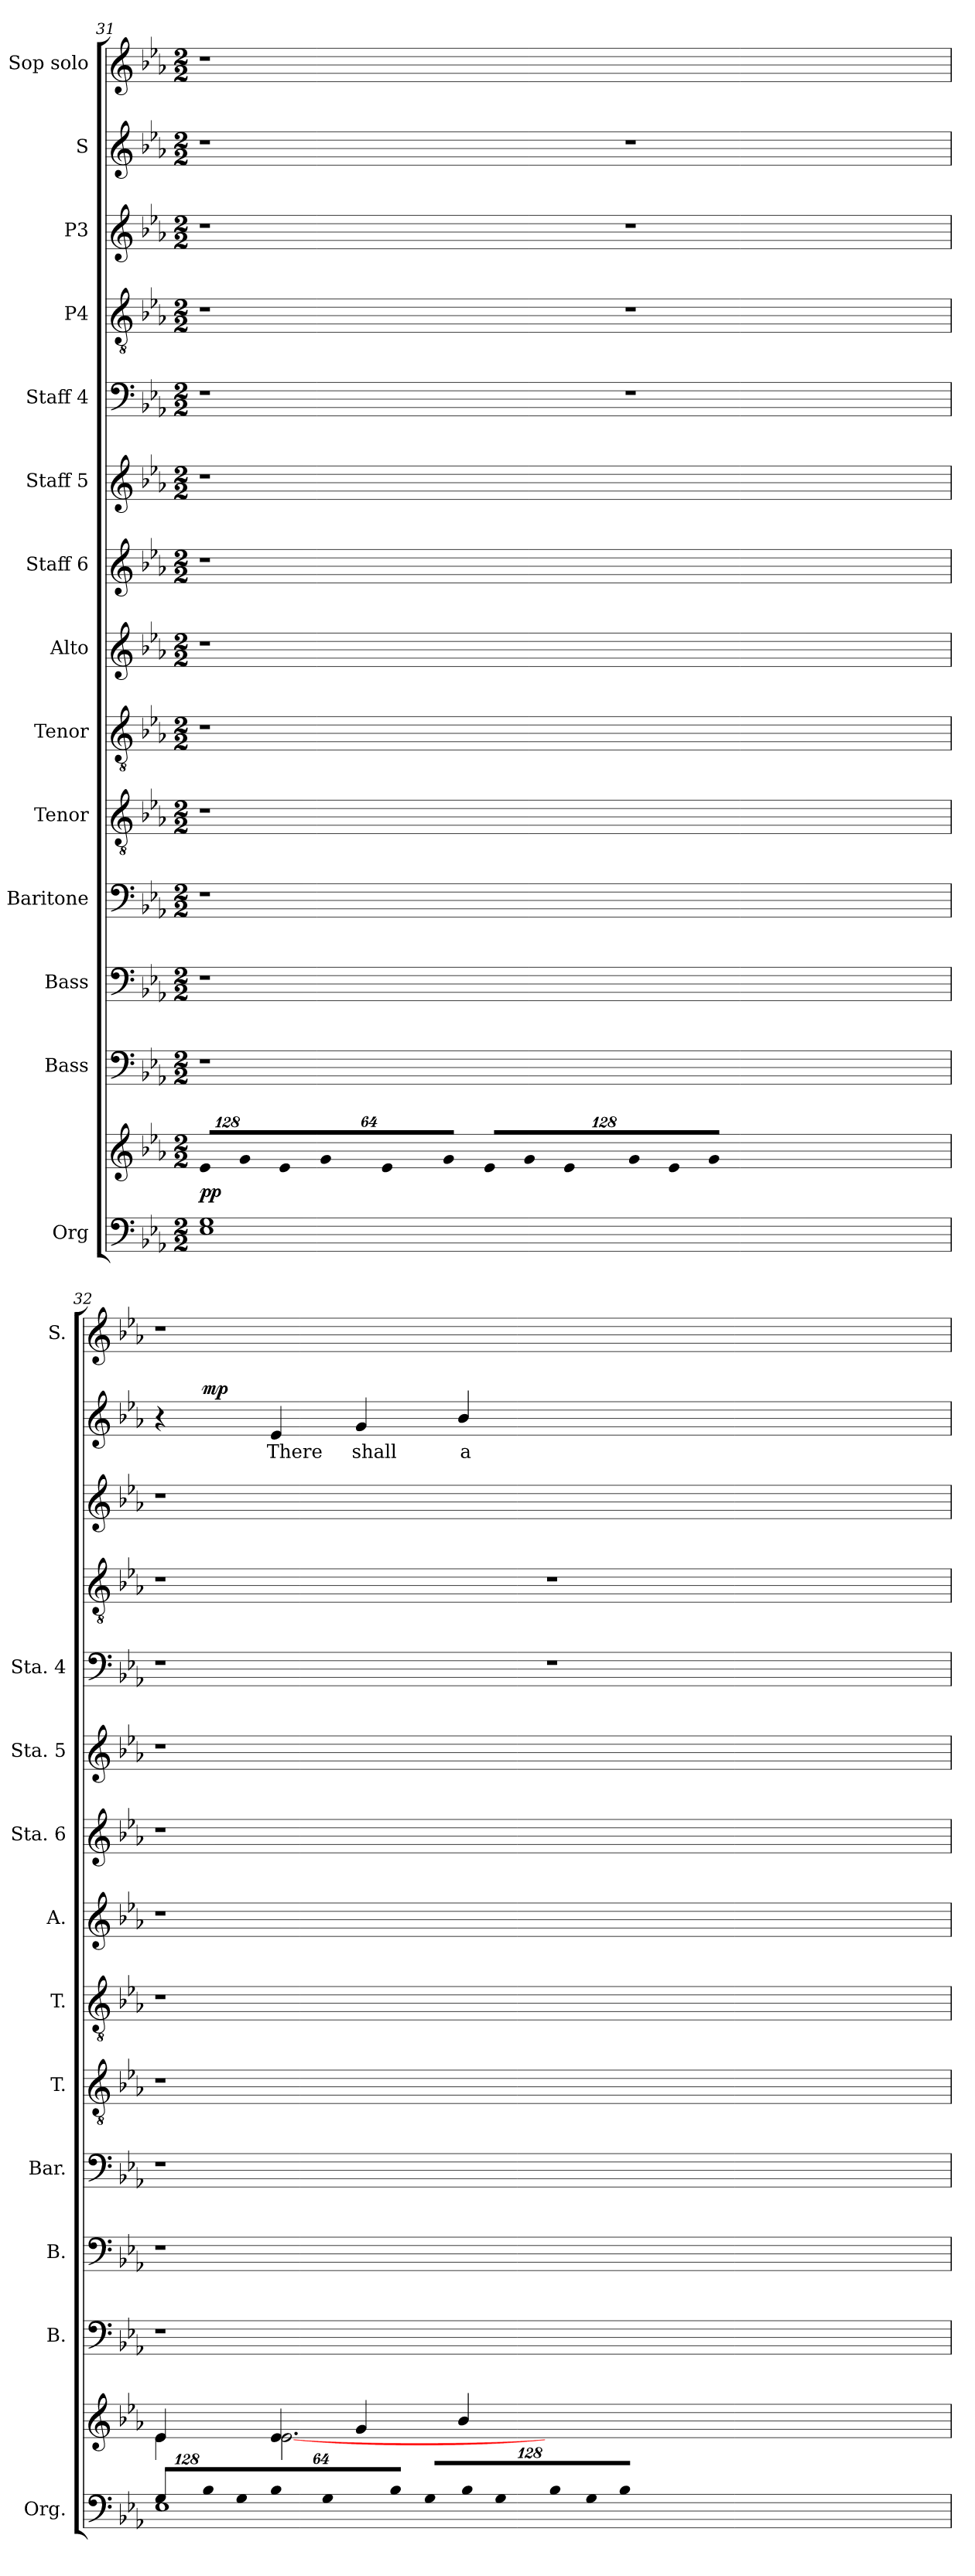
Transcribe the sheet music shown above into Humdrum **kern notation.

**kern	**kern	**dynam	**kern	**kern	**kern	**kern	**kern	**kern	**kern	**kern	**kern	**kern	**kern	**kern	**text	**dynam	**kern
*part14	*part14	*part14	*part13	*part12	*part11	*part10	*part9	*part8	*part7	*part6	*part5	*part4	*part3	*part2	*part2	*part2	*part1
*staff15	*staff14	*staff14/15	*staff13	*staff12	*staff11	*staff10	*staff9	*staff8	*staff7	*staff6	*staff5	*staff4	*staff3	*staff2	*staff2	*staff2	*staff1
*I"Org	*	*	*I"Bass	*I"Bass	*I"Baritone	*I"Tenor	*I"Tenor	*I"Alto	*I"Staff 6	*I"Staff 5	*I"Staff 4	*I"P4	*I"P3	*I"S	*	*	*I"Sop solo
*I'Org.	*	*	*I'B.	*I'B.	*I'Bar.	*I'T.	*I'T.	*I'A.	*I'Sta. 6	*I'Sta. 5	*I'Sta. 4	*	*	*	*	*	*I'S.
!!LO:PB:g=z
*clefF4	*clefG2	*	*clefF4	*clefF4	*clefF4	*clefGv2	*clefGv2	*clefG2	*clefG2	*clefG2	*clefF4	*clefGv2	*clefG2	*clefG2	*	*	*clefG2
*	*	*	*	*	*	*ITrd7c12	*ITrd7c12	*	*	*	*	*	*	*	*	*	*
*k[b-e-a-]	*k[b-e-a-]	*	*k[b-e-a-]	*k[b-e-a-]	*k[b-e-a-]	*k[b-e-a-]	*k[b-e-a-]	*k[b-e-a-]	*k[b-e-a-]	*k[b-e-a-]	*k[b-e-a-]	*k[b-e-a-]	*k[b-e-a-]	*k[b-e-a-]	*	*	*k[b-e-a-]
*E-:	*E-:	*	*E-:	*E-:	*E-:	*E-:	*E-:	*E-:	*E-:	*E-:	*E-:	*E-:	*E-:	*E-:	*	*	*E-:
*M2/2	*M2/2	*	*M2/2	*M2/2	*M2/2	*M2/2	*M2/2	*M2/2	*M2/2	*M2/2	*M2/2	*M2/2	*M2/2	*M2/2	*	*	*M2/2
*MM144	*MM144	*	*MM144	*MM144	*MM144	*MM144	*MM144	*MM144	*MM144	*MM144	*MM144	*MM144	*MM144	*MM144	*	*	*MM144
*	*Xbrackettup	*	*	*	*	*	*	*	*	*	*	*	*	*	*	*	*
=31	=31	=31	=31	=31	=31	=31	=31	=31	=31	=31	=31	=31	=31	=31	=31	=31	=31
!	!LO:N:vis=8	!	!	!	!	!	!	!	!	!	!	!	!	!	!	!	!
1E-i 1Gi	1024%85e-i/L	pp	1r	1r	1r	1r	1r	1r	1r	1r	1r	1r	1r	1r	.	.	1r
!	!LO:N:vis=8	!	!	!	!	!	!	!	!	!	!	!	!	!	!	!	!
.	1024%85gi/	.	.	.	.	.	.	.	.	.	.	.	.	.	.	.	.
!	!LO:N:vis=8	!	!	!	!	!	!	!	!	!	!	!	!	!	!	!	!
.	512%43e-i/	.	.	.	.	.	.	.	.	.	.	.	.	.	.	.	.
!	!LO:N:vis=8	!	!	!	!	!	!	!	!	!	!	!	!	!	!	!	!
.	1024%85gi/	.	.	.	.	.	.	.	.	.	.	.	.	.	.	.	.
!	!LO:N:vis=8	!	!	!	!	!	!	!	!	!	!	!	!	!	!	!	!
.	1024%85e-i/	.	.	.	.	.	.	.	.	.	.	.	.	.	.	.	.
!	!LO:N:vis=8	!	!	!	!	!	!	!	!	!	!	!	!	!	!	!	!
.	512%43gi/J	.	.	.	.	.	.	.	.	.	.	.	.	.	.	.	.
!	!LO:N:vis=8	!	!	!	!	!	!	!	!	!	!	!	!	!	!	!	!
.	1024%85e-i/L	.	.	.	.	.	.	.	.	.	.	.	.	.	.	.	.
!	!LO:N:vis=8	!	!	!	!	!	!	!	!	!	!	!	!	!	!	!	!
.	1024%85gi/	.	.	.	.	.	.	.	.	.	.	.	.	.	.	.	.
!	!LO:N:vis=8	!	!	!	!	!	!	!	!	!	!	!	!	!	!	!	!
.	512%43e-i/	.	.	.	.	.	.	.	.	.	.	.	.	.	.	.	.
!	!LO:N:vis=8	!	!	!	!	!	!	!	!	!	!	!	!	!	!	!	!
.	1024%85gi/	.	.	.	.	.	.	.	.	.	.	.	.	.	.	.	.
!	!LO:N:vis=8	!	!	!	!	!	!	!	!	!	!	!	!	!	!	!	!
.	1024%85e-i/	.	.	.	.	.	.	.	.	.	.	.	.	.	.	.	.
!	!LO:N:vis=8	!	!	!	!	!	!	!	!	!	!	!	!	!	!	!	!
.	512%43gi/J	.	.	.	.	.	.	.	.	.	.	.	.	.	.	.	.
1ryy	1ryy	.	1ryy	1ryy	1ryy	1ryy	1ryy	1ryy	1ryy	1ryy	1r	1r	1r	1r	.	.	1ryy
=32	=32	=32	=32	=32	=32	=32	=32	=32	=32	=32	=32	=32	=32	=32	=32	=32	=32
*Xbrackettup	*	*	*	*	*	*	*	*	*	*	*	*	*	*	*	*	*
!LO:N:vis=8	!	!	!	!	!	!	!	!	!	!	!	!	!	!	!	!	!
*^	*^	*	*	*	*	*	*	*	*	*	*	*	*	*^	*	*	*
1024%85Gi/L	1E-i	4e-i/	4e-i\	.	1r	1r	1r	1r	1r	1r	1r	1r	1r	1r	1r	4r	16ryy	.	.	1r
.	.	.	.	.	.	.	.	.	.	.	.	.	.	.	.	.	64ryy	.	.	.
.	.	.	.	.	.	.	.	.	.	.	.	.	.	.	.	.	256ryy	.	.	.
.	.	.	.	.	.	.	.	.	.	.	.	.	.	.	.	.	1024ryy	.	.	.
!LO:N:vis=8	!	!	!	!	!	!	!	!	!	!	!	!	!	!	!	!	!	!	!	!
1024%85B-i/	.	.	.	.	.	.	.	.	.	.	.	.	.	.	.	.	1ryy	.	mp	.
!LO:N:vis=8	!	!	!	!	!	!	!	!	!	!	!	!	!	!	!	!	!	!	!	!
512%43Gi/	.	.	.	.	.	.	.	.	.	.	.	.	.	.	.	.	.	.	.	.
!LO:N:vis=8	!	!	!	!	!	!	!	!	!	!	!	!	!	!	!	!	!	!	!	!
!	!	!	!	!	!	!	!	!	!	!	!	!	!	!	!	!	!	!LO:LY:b:color=#000000	!	!
1024%85B-i/	.	4e-i/	[2.e-i\	.	.	.	.	.	.	.	.	.	.	.	.	4e-i/	.	There	.	.
!LO:N:vis=8	!	!	!	!	!	!	!	!	!	!	!	!	!	!	!	!	!	!	!	!
1024%85Gi/	.	.	.	.	.	.	.	.	.	.	.	.	.	.	.	.	.	.	.	.
!LO:N:vis=8	!	!	!	!	!	!	!	!	!	!	!	!	!	!	!	!	!	!	!	!
512%43B-i/J	.	.	.	.	.	.	.	.	.	.	.	.	.	.	.	.	.	.	.	.
!LO:N:vis=8	!	!	!	!	!	!	!	!	!	!	!	!	!	!	!	!	!	!	!	!
!	!	!	!	!	!	!	!	!	!	!	!	!	!	!	!	!	!	!LO:LY:b:color=#000000	!	!
1024%85Gi/L	.	4gi/	.	.	.	.	.	.	.	.	.	.	.	.	.	4gi/	.	shall	.	.
!LO:N:vis=8	!	!	!	!	!	!	!	!	!	!	!	!	!	!	!	!	!	!	!	!
1024%85B-i/	.	.	.	.	.	.	.	.	.	.	.	.	.	.	.	.	.	.	.	.
!LO:N:vis=8	!	!	!	!	!	!	!	!	!	!	!	!	!	!	!	!	!	!	!	!
512%43Gi/	.	.	.	.	.	.	.	.	.	.	.	.	.	.	.	.	.	.	.	.
!LO:N:vis=8	!	!	!	!	!	!	!	!	!	!	!	!	!	!	!	!	!	!	!	!
!	!	!	!	!	!	!	!	!	!	!	!	!	!	!	!	!	!	!LO:LY:b:color=#000000	!	!
1024%85B-i/	.	4b-i/	.	.	.	.	.	.	.	.	.	.	.	.	.	4b-i/	.	a	.	.
!LO:N:vis=8	!	!	!	!	!	!	!	!	!	!	!	!	!	!	!	!	!	!	!	!
1024%85Gi/	.	.	.	.	.	.	.	.	.	.	.	.	.	.	.	.	.	.	.	.
!LO:N:vis=8	!	!	!	!	!	!	!	!	!	!	!	!	!	!	!	!	!	!	!	!
512%43B-i/J	.	.	.	.	.	.	.	.	.	.	.	.	.	.	.	.	.	.	.	.
1ryy	1ryy	1ryy	1ryy	.	1ryy	1ryy	1ryy	1ryy	1ryy	1ryy	1ryy	1ryy	1r	1r	1ryy	1ryy	.	.	.	1ryy
.	.	.	.	.	.	.	.	.	.	.	.	.	.	.	.	.	2ryy	.	.	.
.	.	.	.	.	.	.	.	.	.	.	.	.	.	.	.	.	4ryy	.	.	.
.	.	.	.	.	.	.	.	.	.	.	.	.	.	.	.	.	8ryy	.	.	.
.	.	.	.	.	.	.	.	.	.	.	.	.	.	.	.	.	32ryy	.	.	.
.	.	.	.	.	.	.	.	.	.	.	.	.	.	.	.	.	128ryy	.	.	.
.	.	.	.	.	.	.	.	.	.	.	.	.	.	.	.	.	512.ryy	.	.	.
*v	*v	*	*	*	*	*	*	*	*	*	*	*	*	*	*	*v	*v	*	*	*
*	*v	*v	*	*	*	*	*	*	*	*	*	*	*	*	*	*	*	*
=	=	=	=	=	=	=	=	=	=	=	=	=	=	=	=	=	=
*-	*-	*-	*-	*-	*-	*-	*-	*-	*-	*-	*-	*-	*-	*-	*-	*-	*-
